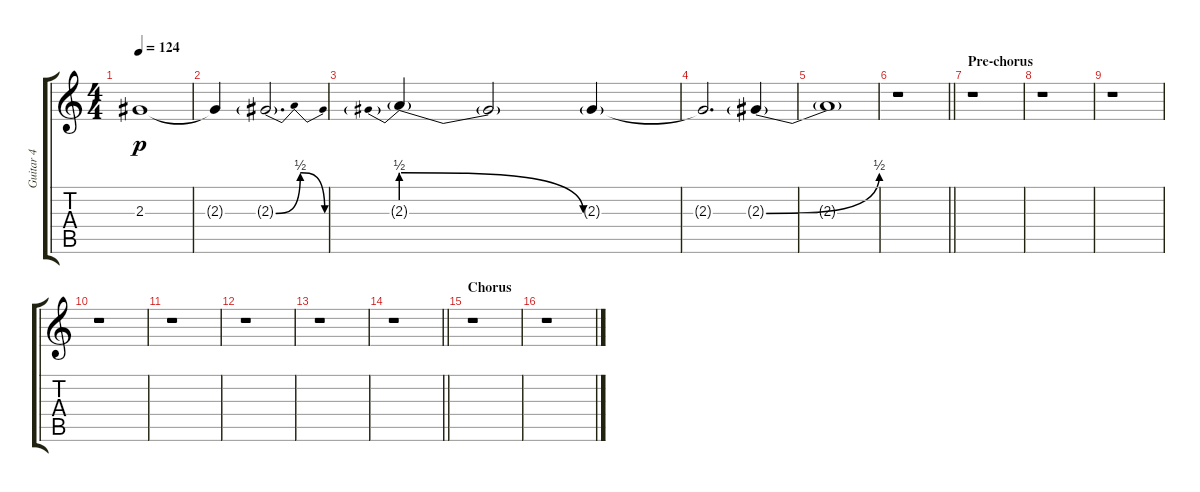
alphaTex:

\track ("Guitar 4" "Guitar 4") {instrument distortionguitar}
\staff {score tabs}
\tuning (Eb4 Bb3 Gb3 Db3 Ab2 Db2) {hide}
\ts (4 4)
\tempo 124
\clef g2
\ks c
2.3{t}.1{dy p} |
2.3{t}.4 2.3{be (bendrelease 0 0 45 2 54 2 60 0) g}.2{d} |
2.3{be (prebendrelease 0 2 60 0) g}.4 2.3{t}.2 2.3{g}.4 |
2.3{t}.2{d} 2.3{be (bend 0 0 60 2) g}.4 |
2.3{t}.1{volume 0} |
\barLineRight lightlight
r.1 |
\section ("" "Pre-chorus")
r.1 |
r.1 |
r.1 |
r.1 |
r.1 |
r.1 |
r.1 |
\barLineRight lightlight
r.1 |
\section ("" "Chorus")
r.1 |
r.1
